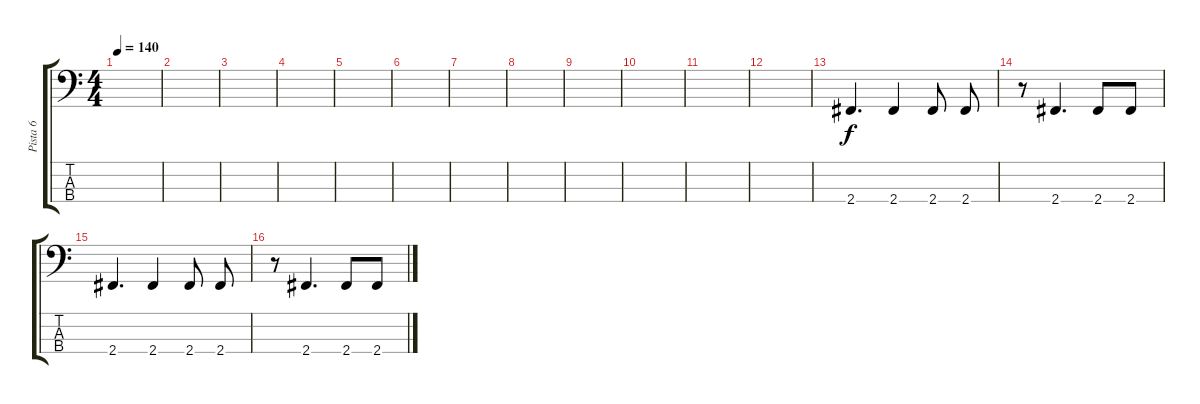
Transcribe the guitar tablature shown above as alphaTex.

\track ("Pista 6" "Pista 6") {instrument electricbassfinger}
\staff {score tabs}
\tuning (G2 D2 A1 E1) {hide}
\ts (4 4)
\tempo 140
\clef f4
\ks c
|
|
|
|
|
|
|
|
|
|
|
|
2.4.4{d} 2.4.4 2.4.8 2.4.8 |
r.8 2.4.4{d} 2.4.8 2.4.8 |
2.4.4{d} 2.4.4 2.4.8 2.4.8 |
r.8 2.4.4{d} 2.4.8 2.4.8
